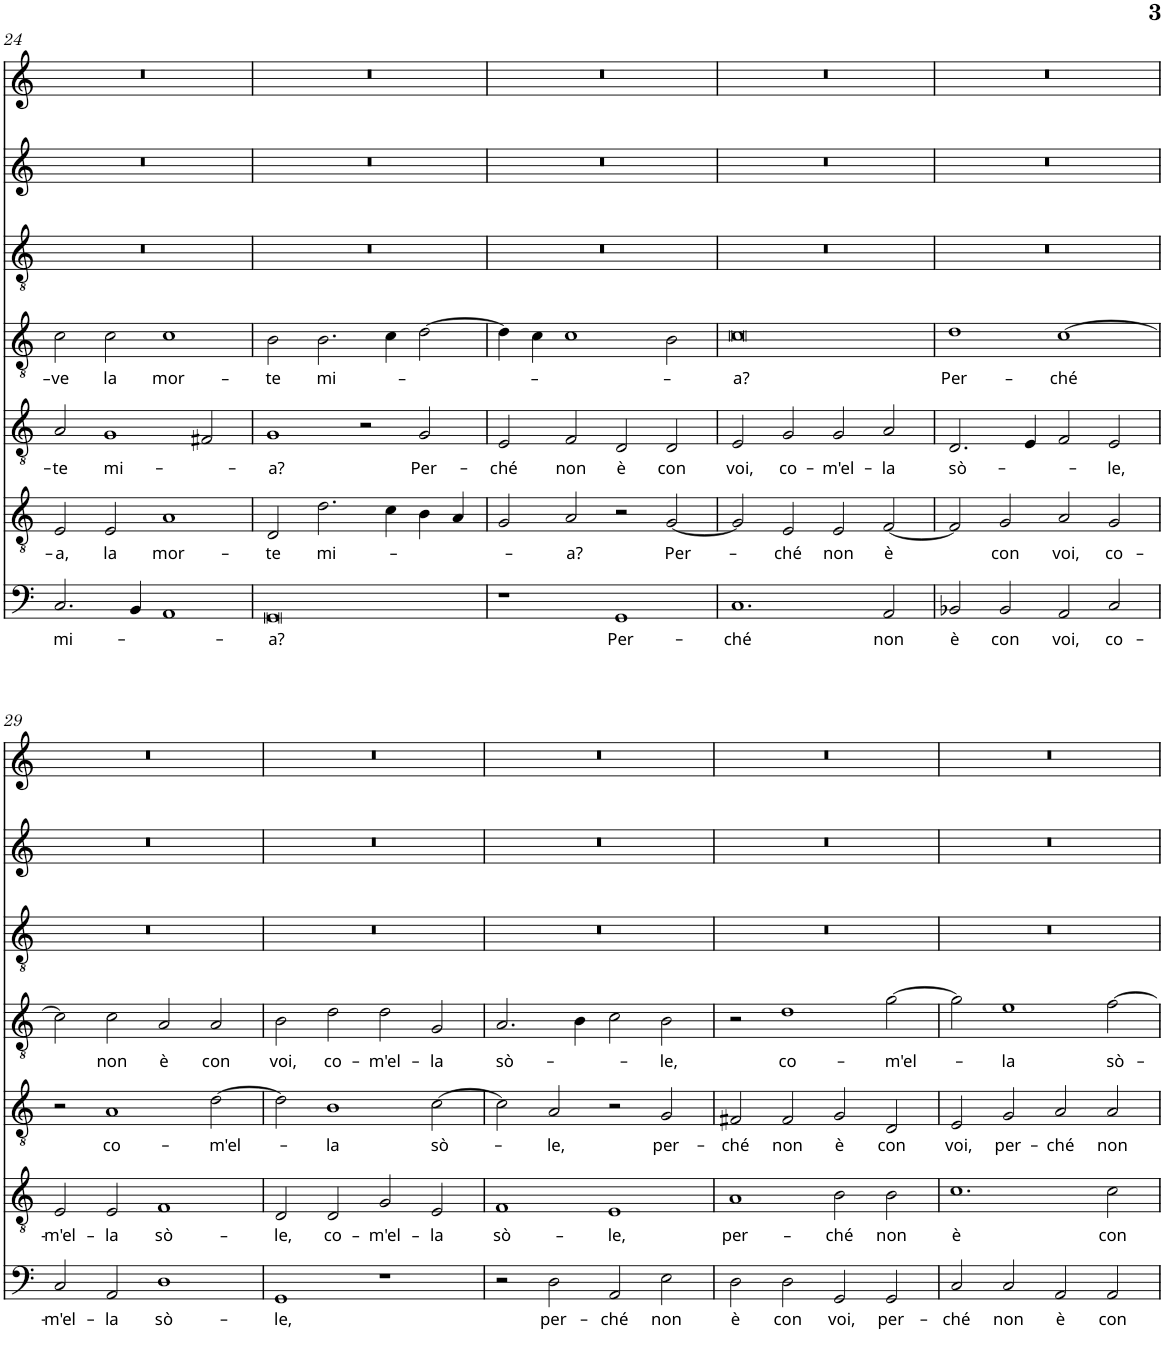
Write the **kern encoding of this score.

**kern	**text	**kern	**text	**kern	**text	**kern	**text	**kern	**kern	**kern
*part7	*part7	*part6	*part6	*part5	*part5	*part4	*part4	*part3	*part2	*part1
*staff7	*staff7	*staff6	*staff6	*staff5	*staff5	*staff4	*staff4	*staff3	*staff2	*staff1
*I"Bassus	*	*I"Quintus	*	*I"Settima	*	*I"Altus	*	*I"Tenor	*I"Sesto	*I"Cantus
!!LO:PB:g=z
*clefF4	*	*clefGv2	*	*clefGv2	*	*clefGv2	*	*clefGv2	*clefG2	*clefG2
*k[]	*	*k[]	*	*k[]	*	*k[]	*	*k[]	*k[]	*k[]
*M4/2	*	*M4/2	*	*M4/2	*	*M4/2	*	*M4/2	*M4/2	*M4/2
=24	=24	=24	=24	=24	=24	=24	=24	=24	=24	=24
!	!LO:LY:b	!	!LO:LY:b	!	!LO:LY:b	!	!LO:LY:b	!	!	!
2.C/	mi-	2E/	-a,	2A/	-te	2c\	-ve	0r	0r	0r
!	!	!	!LO:LY:b	!	!LO:LY:b	!	!LO:LY:b	!	!	!
.	.	2E/	la	1G	mi-	2c\	la	.	.	.
4BB/	.	.	.	.	.	.	.	.	.	.
!	!	!	!LO:LY:b	!	!	!	!LO:LY:b	!	!	!
1AA	.	1A	mor-	.	.	1c	mor-	.	.	.
.	.	.	.	2F#X/	.	.	.	.	.	.
=25	=25	=25	=25	=25	=25	=25	=25	=25	=25	=25
!	!LO:LY:b	!	!LO:LY:b	!	!LO:LY:b	!	!LO:LY:b	!	!	!
0GG	-a?	2D/	-te	1G	-a?	2B\	-te	0r	0r	0r
!	!	!	!LO:LY:b	!	!	!	!LO:LY:b	!	!	!
.	.	2.d\	mi-	.	.	2.B\	mi-	.	.	.
.	.	.	.	2r	.	.	.	.	.	.
.	.	4c\	.	.	.	4c\	.	.	.	.
!	!	!	!	!	!LO:LY:b	!	!	!	!	!
.	.	4B\	.	2G/	Per-	[>2d\	.	.	.	.
.	.	4A/	.	.	.	.	.	.	.	.
=26	=26	=26	=26	=26	=26	=26	=26	=26	=26	=26
!	!	!	!	!	!LO:LY:b	!	!	!	!	!
1r	.	2G/	.	2E/	-ché	4d\]	.	0r	0r	0r
.	.	.	.	.	.	4c\	.	.	.	.
!	!	!	!LO:LY:b	!	!LO:LY:b	!	!	!	!	!
.	.	2A/	-a?	2F/	non	1c	.	.	.	.
!	!LO:LY:b	!	!	!	!LO:LY:b	!	!	!	!	!
1GG	Per-	2r	.	2D/	è	.	.	.	.	.
!	!	!	!LO:LY:b	!	!LO:LY:b	!	!	!	!	!
.	.	[<2G/	Per-	2D/	con	2B\	.	.	.	.
=27	=27	=27	=27	=27	=27	=27	=27	=27	=27	=27
!	!LO:LY:b	!	!	!	!LO:LY:b	!	!LO:LY:b	!	!	!
1.C	-ché	2G/]	.	2E/	voi,	0c	-a?	0r	0r	0r
!	!	!	!LO:LY:b	!	!LO:LY:b	!	!	!	!	!
.	.	2E/	-ché	2G/	co-	.	.	.	.	.
!	!	!	!LO:LY:b	!	!LO:LY:b	!	!	!	!	!
.	.	2E/	non	2G/	-m'el-	.	.	.	.	.
!	!LO:LY:b	!	!LO:LY:b	!	!LO:LY:b	!	!	!	!	!
2AA/	non	[<2F/	è	2A/	-la	.	.	.	.	.
=28	=28	=28	=28	=28	=28	=28	=28	=28	=28	=28
!	!LO:LY:b	!	!	!	!LO:LY:b	!	!LO:LY:b	!	!	!
2BB-X/	è	2F/]	.	2.D/	sò-	1d	Per-	0r	0r	0r
!	!LO:LY:b	!	!LO:LY:b	!	!	!	!	!	!	!
2BB-/	con	2G/	con	.	.	.	.	.	.	.
.	.	.	.	4E/	.	.	.	.	.	.
!	!LO:LY:b	!	!LO:LY:b	!	!	!	!LO:LY:b	!	!	!
2AA/	voi,	2A/	voi,	2F/	.	[>1c	-ché	.	.	.
!	!LO:LY:b	!	!LO:LY:b	!	!LO:LY:b	!	!	!	!	!
2C/	co-	2G/	co-	2E/	-le,	.	.	.	.	.
!!LO:LB:g=z
=29	=29	=29	=29	=29	=29	=29	=29	=29	=29	=29
!	!LO:LY:b	!	!LO:LY:b	!	!	!	!	!	!	!
2C/	-m'el-	2E/	-m'el-	2r	.	2c\]	.	0r	0r	0r
!	!LO:LY:b	!	!LO:LY:b	!	!LO:LY:b	!	!LO:LY:b	!	!	!
2AA/	-la	2E/	-la	1A	co-	2c\	non	.	.	.
!	!LO:LY:b	!	!LO:LY:b	!	!	!	!LO:LY:b	!	!	!
1D	sò-	1F	sò-	.	.	2A/	è	.	.	.
!	!	!	!	!	!LO:LY:b	!	!LO:LY:b	!	!	!
.	.	.	.	[>2d\	-m'el-	2A/	con	.	.	.
=30	=30	=30	=30	=30	=30	=30	=30	=30	=30	=30
!	!LO:LY:b	!	!LO:LY:b	!	!	!	!LO:LY:b	!	!	!
1GG	-le,	2D/	-le,	2d\]	.	2B\	voi,	0r	0r	0r
!	!	!	!LO:LY:b	!	!LO:LY:b	!	!LO:LY:b	!	!	!
.	.	2D/	co-	1B	-la	2d\	co-	.	.	.
!	!	!	!LO:LY:b	!	!	!	!LO:LY:b	!	!	!
1r	.	2G/	-m'el-	.	.	2d\	-m'el-	.	.	.
!	!	!	!LO:LY:b	!	!LO:LY:b	!	!LO:LY:b	!	!	!
.	.	2E/	-la	[>2c\	sò-	2G/	-la	.	.	.
=31	=31	=31	=31	=31	=31	=31	=31	=31	=31	=31
!	!	!	!LO:LY:b	!	!	!	!LO:LY:b	!	!	!
2r	.	1F	sò-	2c\]	.	2.A/	sò-	0r	0r	0r
!	!LO:LY:b	!	!	!	!LO:LY:b	!	!	!	!	!
2D\	per-	.	.	2A/	-le,	.	.	.	.	.
.	.	.	.	.	.	4B\	.	.	.	.
!	!LO:LY:b	!	!LO:LY:b	!	!	!	!	!	!	!
2AA/	-ché	1E	-le,	2r	.	2c\	.	.	.	.
!	!LO:LY:b	!	!	!	!LO:LY:b	!	!LO:LY:b	!	!	!
2E\	non	.	.	2G/	per-	2B\	-le,	.	.	.
=32	=32	=32	=32	=32	=32	=32	=32	=32	=32	=32
!	!LO:LY:b	!	!LO:LY:b	!	!LO:LY:b	!	!	!	!	!
2D\	è	1A	per-	2F#X/	-ché	2r	.	0r	0r	0r
!	!LO:LY:b	!	!	!	!LO:LY:b	!	!LO:LY:b	!	!	!
2D\	con	.	.	2F#/	non	1d	co-	.	.	.
!	!LO:LY:b	!	!LO:LY:b	!	!LO:LY:b	!	!	!	!	!
2GG/	voi,	2B\	-ché	2G/	è	.	.	.	.	.
!	!LO:LY:b	!	!LO:LY:b	!	!LO:LY:b	!	!LO:LY:b	!	!	!
2GG/	per-	2B\	non	2D/	con	[>2g\	-m'el-	.	.	.
=33	=33	=33	=33	=33	=33	=33	=33	=33	=33	=33
!	!LO:LY:b	!	!LO:LY:b	!	!LO:LY:b	!	!	!	!	!
2C/	-ché	1.c	è	2E/	voi,	2g\]	.	0r	0r	0r
!	!LO:LY:b	!	!	!	!LO:LY:b	!	!LO:LY:b	!	!	!
2C/	non	.	.	2G/	per-	1e	-la	.	.	.
!	!LO:LY:b	!	!	!	!LO:LY:b	!	!	!	!	!
2AA/	è	.	.	2A/	-ché	.	.	.	.	.
!	!LO:LY:b	!	!LO:LY:b	!	!LO:LY:b	!	!LO:LY:b	!	!	!
2AA/	con	2c\	con	2A/	non	[>2f\	sò-	.	.	.
=	=	=	=	=	=	=	=	=	=	=
*-	*-	*-	*-	*-	*-	*-	*-	*-	*-	*-
